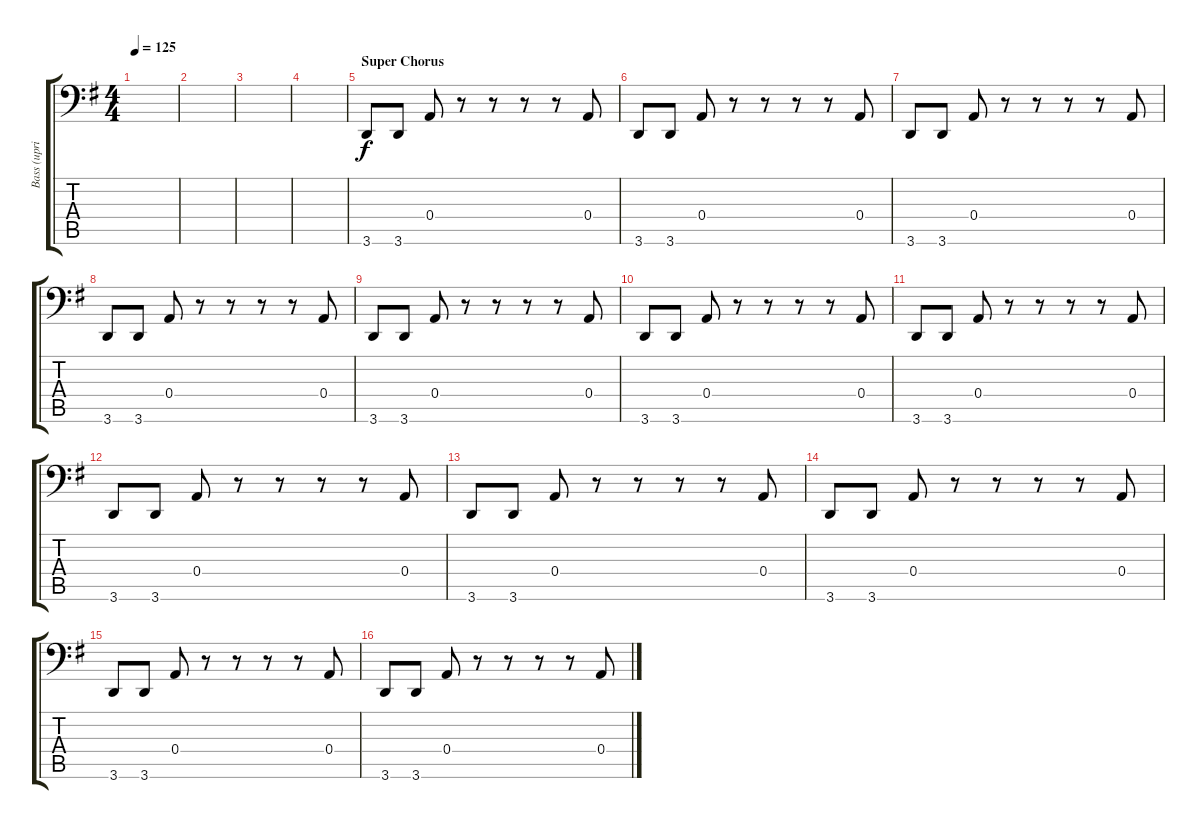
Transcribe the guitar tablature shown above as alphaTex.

\track ("Bass (upright cause its indie)" "Bass (upri") {instrument acousticbass}
\staff {score tabs}
\tuning (C3 G2 D2 A1 E1 B0) {hide}
\ts (4 4)
\tempo 125
\clef f4
\ks g
|
|
|
|
\section ("" "Super Chorus")
3.6.8 3.6.8 0.4.8 r.8 r.8 r.8 r.8 0.4.8 |
3.6.8 3.6.8 0.4.8 r.8 r.8 r.8 r.8 0.4.8 |
3.6.8 3.6.8 0.4.8 r.8 r.8 r.8 r.8 0.4.8 |
3.6.8 3.6.8 0.4.8 r.8 r.8 r.8 r.8 0.4.8 |
3.6.8 3.6.8 0.4.8 r.8 r.8 r.8 r.8 0.4.8 |
3.6.8 3.6.8 0.4.8 r.8 r.8 r.8 r.8 0.4.8 |
3.6.8 3.6.8 0.4.8 r.8 r.8 r.8 r.8 0.4.8 |
3.6.8 3.6.8 0.4.8 r.8 r.8 r.8 r.8 0.4.8 |
3.6.8 3.6.8 0.4.8 r.8 r.8 r.8 r.8 0.4.8 |
3.6.8 3.6.8 0.4.8 r.8 r.8 r.8 r.8 0.4.8 |
3.6.8 3.6.8 0.4.8 r.8 r.8 r.8 r.8 0.4.8 |
3.6.8 3.6.8 0.4.8 r.8 r.8 r.8 r.8 0.4.8
